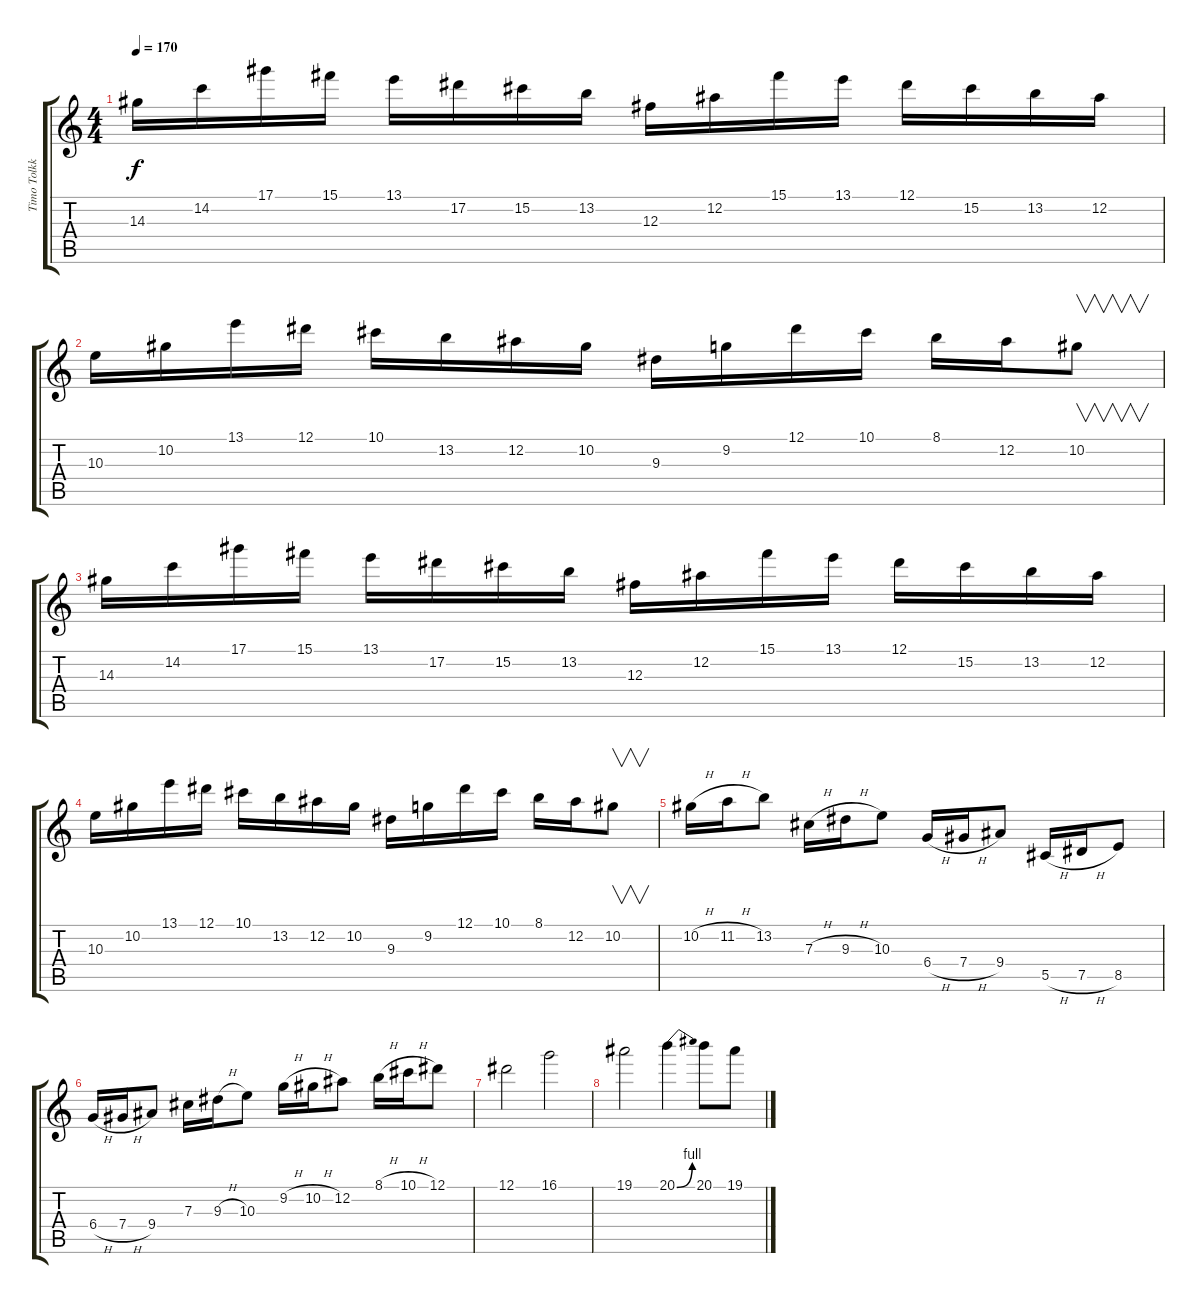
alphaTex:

\track ("Timo Tolkki (Lead Guitar)" "Timo Tolkk") {instrument overdrivenguitar}
\staff {score tabs}
\tuning (Eb4 Bb3 Gb3 Db3 Ab2 Eb2) {hide}
\ts (4 4)
\tempo 170
\clef g2
\ks c
14.3.16{dy f} 14.2.16 17.1.16 15.1.16 13.1.16 17.2.16 15.2.16 13.2.16 12.3.16 12.2.16 15.1.16 13.1.16 12.1.16 15.2.16 13.2.16 12.2.16 |
10.3.16 10.2.16 13.1.16 12.1.16 10.1.16 13.2.16 12.2.16 10.2.16 9.3.16 9.2.16 12.1.16 10.1.16 8.1.16 12.2.16 10.2.8{v} |
14.3.16 14.2.16 17.1.16 15.1.16 13.1.16 17.2.16 15.2.16 13.2.16 12.3.16 12.2.16 15.1.16 13.1.16 12.1.16 15.2.16 13.2.16 12.2.16 |
10.3.16 10.2.16 13.1.16 12.1.16 10.1.16 13.2.16 12.2.16 10.2.16 9.3.16 9.2.16 12.1.16 10.1.16 8.1.16 12.2.16 10.2.8{v} |
10.2{h}.16 11.2{h}.16 13.2.8 7.3{h}.16 9.3{h}.16 10.3.8 6.4{h}.16 7.4{h}.16 9.4.8 5.5{h}.16 7.5{h}.16 8.5.8 |
6.4{h}.16 7.4{h}.16 9.4.8 7.3.16 9.3{h}.16 10.3.8 9.2{h}.16 10.2{h}.16 12.2.8 8.1{h}.16 10.1{h}.16 12.1.8 |
12.1.2 16.1.2 |
19.1.2 20.1{be (bend 0 0 60 4)}.4 20.1.8 19.1.8
